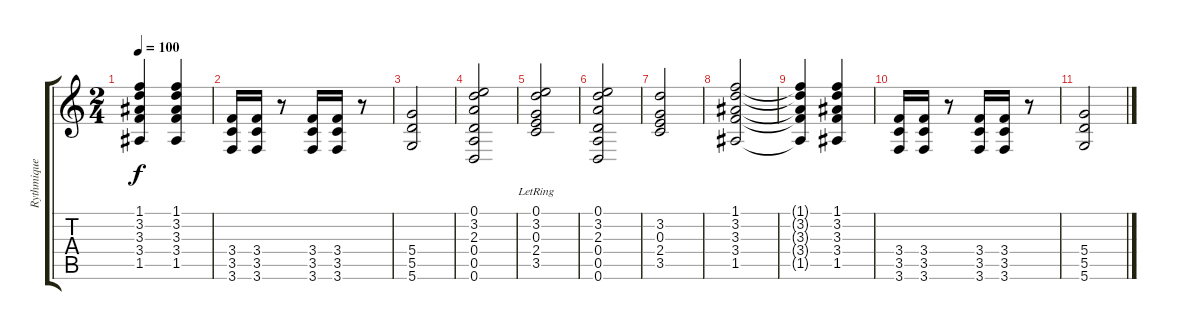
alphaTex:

\track ("Rythmique 1" "Rythmique ") {instrument distortionguitar}
\staff {score tabs}
\tuning (E4 B3 G3 D3 A2 D2) {hide}
\ts (2 4)
\tempo 100
\clef g2
\ks c
(1.1{t} 3.2{t} 3.3{t} 3.4{t} 1.5{t}).4{dy f} (1.1 3.2 3.3 3.4 1.5).4 |
(3.4 3.5 3.6).16 (3.4 3.5 3.6).16 r.8 (3.4 3.5 3.6).16 (3.4 3.5 3.6).16 r.8 |
(5.4 5.5 5.6).2 |
(0.1 3.2 2.3 0.4 0.5 0.6).2 |
(0.1 3.2 0.3 2.4 3.5{lr}).2 |
(0.1 3.2 2.3 0.4 0.5 0.6).2 |
(3.2 0.3 2.4 3.5).2 |
(1.1 3.2 3.3 3.4 1.5).2 |
(1.1{t} 3.2{t} 3.3{t} 3.4{t} 1.5{t}).4 (1.1 3.2 3.3 3.4 1.5).4 |
(3.4 3.5 3.6).16 (3.4 3.5 3.6).16 r.8 (3.4 3.5 3.6).16 (3.4 3.5 3.6).16 r.8 |
(5.4 5.5 5.6).2
